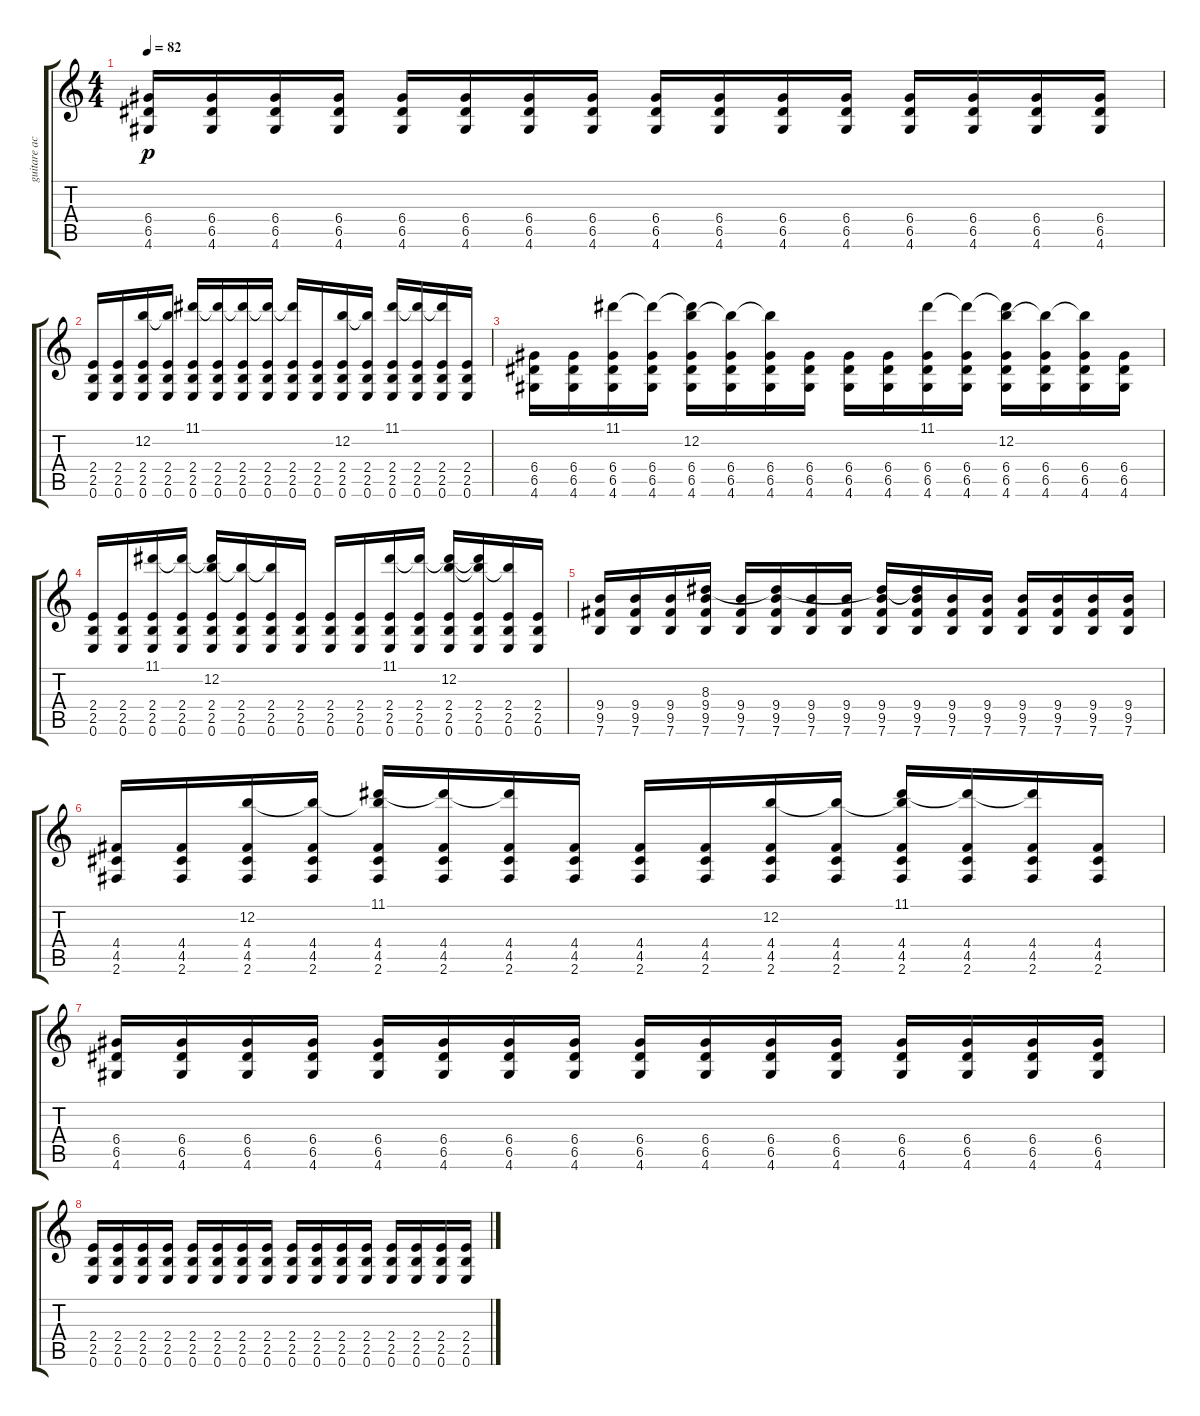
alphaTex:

\track ("guitare acoustic (Deryck)" "guitare ac") {instrument acousticguitarnylon}
\staff {score tabs}
\tuning (E4 B3 G3 D3 A2 E2) {hide}
\ts (4 4)
\tempo 82
\clef g2
\ks c
(6.4 6.5 4.6).16{dy p} (6.4 6.5 4.6).16 (6.4 6.5 4.6).16 (6.4 6.5 4.6).16 (6.4 6.5 4.6).16 (6.4 6.5 4.6).16 (6.4 6.5 4.6).16 (6.4 6.5 4.6).16 (6.4 6.5 4.6).16 (6.4 6.5 4.6).16 (6.4 6.5 4.6).16 (6.4 6.5 4.6).16 (6.4 6.5 4.6).16 (6.4 6.5 4.6).16 (6.4 6.5 4.6).16 (6.4 6.5 4.6).16 |
(2.4 2.5 0.6).16 (2.4 2.5 0.6).16 (12.2 2.4 2.5 0.6).16 (12.2{t} 2.4 2.5 0.6).16 (11.1 2.4 2.5 0.6).16 (11.1{t} 2.4 2.5 0.6).16 (11.1{t} 2.4 2.5 0.6).16 (11.1{t} 2.4 2.5 0.6).16 (11.1{t} 2.4 2.5 0.6).16 (2.4 2.5 0.6).16 (12.2 2.4 2.5 0.6).16 (12.2{t} 2.4 2.5 0.6).16 (11.1 2.4 2.5 0.6).16 (11.1{t} 2.4 2.5 0.6).16 (11.1{t} 2.4 2.5 0.6).16 (2.4 2.5 0.6).16 |
(6.4 6.5 4.6).16 (6.4 6.5 4.6).16 (11.1 6.4 6.5 4.6).16 (11.1{t} 6.4 6.5 4.6).16 (11.1{t} 12.2 6.4 6.5 4.6).16 (12.2{t} 6.4 6.5 4.6).16 (12.2{t} 6.4 6.5 4.6).16 (6.4 6.5 4.6).16 (6.4 6.5 4.6).16 (6.4 6.5 4.6).16 (11.1 6.4 6.5 4.6).16 (11.1{t} 6.4 6.5 4.6).16 (11.1{t} 12.2 6.4 6.5 4.6).16 (12.2{t} 6.4 6.5 4.6).16 (12.2{t} 6.4 6.5 4.6).16 (6.4 6.5 4.6).16 |
(2.4 2.5 0.6).16 (2.4 2.5 0.6).16 (11.1 2.4 2.5 0.6).16 (11.1{t} 2.4 2.5 0.6).16 (11.1{t} 12.2 2.4 2.5 0.6).16 (12.2{t} 2.4 2.5 0.6).16 (12.2{t} 2.4 2.5 0.6).16 (2.4 2.5 0.6).16 (2.4 2.5 0.6).16 (2.4 2.5 0.6).16 (11.1 2.4 2.5 0.6).16 (11.1{t} 2.4 2.5 0.6).16 (11.1{t} 12.2 2.4 2.5 0.6).16 (11.1{t} 12.2{t} 2.4 2.5 0.6).16 (12.2{t} 2.4 2.5 0.6).16 (2.4 2.5 0.6).16 |
(9.4 9.5 7.6).16 (9.4 9.5 7.6).16 (9.4 9.5 7.6).16 (8.3 9.4 9.5 7.6).16 (9.4 9.5 7.6).16 (8.3{t} 9.4 9.5 7.6).16 (9.4 9.5 7.6).16 (9.4 9.5 7.6).16 (8.3{t} 9.4 9.5 7.6).16 (8.3{t} 9.4 9.5 7.6).16 (9.4 9.5 7.6).16 (9.4 9.5 7.6).16 (9.4 9.5 7.6).16 (9.4 9.5 7.6).16 (9.4 9.5 7.6).16 (9.4 9.5 7.6).16 |
(4.4 4.5 2.6).16 (4.4 4.5 2.6).16 (12.2 4.4 4.5 2.6).16 (12.2{t} 4.4 4.5 2.6).16 (11.1 12.2{t} 4.4 4.5 2.6).16 (11.1{t} 4.4 4.5 2.6).16 (11.1{t} 4.4 4.5 2.6).16 (4.4 4.5 2.6).16 (4.4 4.5 2.6).16 (4.4 4.5 2.6).16 (12.2 4.4 4.5 2.6).16 (12.2{t} 4.4 4.5 2.6).16 (11.1 12.2{t} 4.4 4.5 2.6).16 (11.1{t} 4.4 4.5 2.6).16 (11.1{t} 4.4 4.5 2.6).16 (4.4 4.5 2.6).16 |
(6.4 6.5 4.6).16 (6.4 6.5 4.6).16 (6.4 6.5 4.6).16 (6.4 6.5 4.6).16 (6.4 6.5 4.6).16 (6.4 6.5 4.6).16 (6.4 6.5 4.6).16 (6.4 6.5 4.6).16 (6.4 6.5 4.6).16 (6.4 6.5 4.6).16 (6.4 6.5 4.6).16 (6.4 6.5 4.6).16 (6.4 6.5 4.6).16 (6.4 6.5 4.6).16 (6.4 6.5 4.6).16 (6.4 6.5 4.6).16 |
(2.4 2.5 0.6).16 (2.4 2.5 0.6).16 (2.4 2.5 0.6).16 (2.4 2.5 0.6).16 (2.4 2.5 0.6).16 (2.4 2.5 0.6).16 (2.4 2.5 0.6).16 (2.4 2.5 0.6).16 (2.4 2.5 0.6).16 (2.4 2.5 0.6).16 (2.4 2.5 0.6).16 (2.4 2.5 0.6).16 (2.4 2.5 0.6).16 (2.4 2.5 0.6).16 (2.4 2.5 0.6).16 (2.4 2.5 0.6).16
